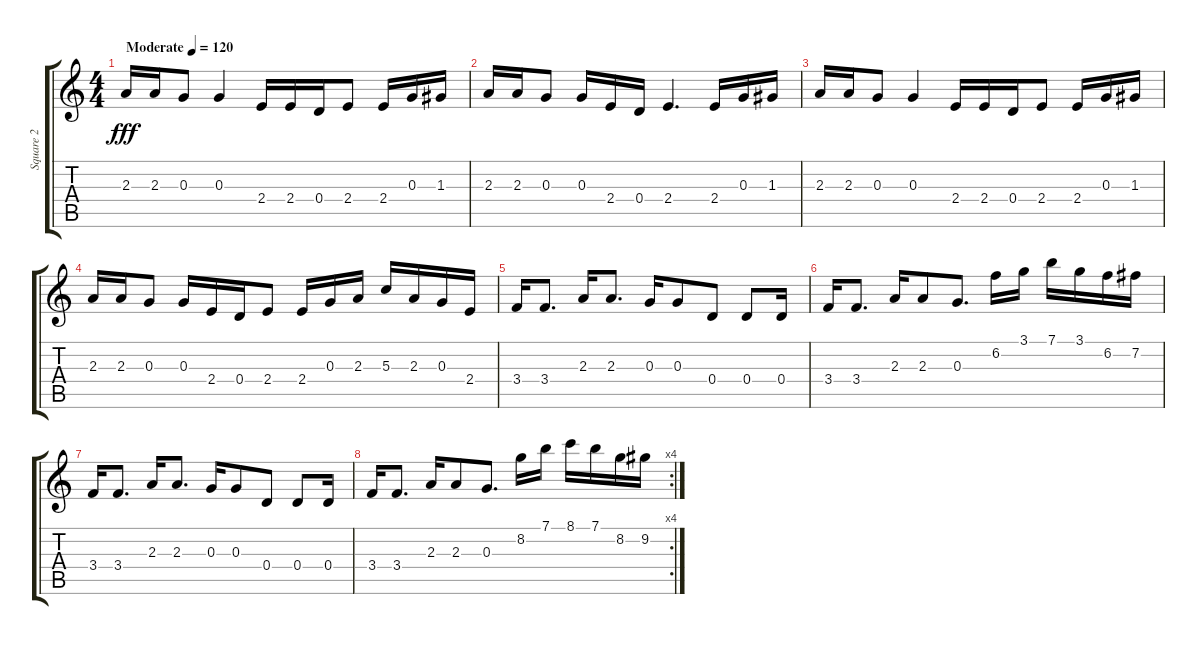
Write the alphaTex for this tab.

\track ("Square 2" "Square 2") {instrument electricguitarjazz}
\staff {score tabs}
\tuning (E4 B3 G3 D3 A2 E2) {hide}
\ts (4 4)
\tempo (120 "Moderate")
\clef g2
\ks c
2.3.16{dy fff instrument electricguitarjazz} 2.3.16 0.3.8 0.3.4 2.4.16 2.4.16 0.4.16 2.4.8 2.4.16 0.3.16 1.3.16 |
2.3.16 2.3.16 0.3.8 0.3.16 2.4.16 0.4.16 2.4.4{d} 2.4.16 0.3.16 1.3.16 |
2.3.16 2.3.16 0.3.8 0.3.4 2.4.16 2.4.16 0.4.16 2.4.8 2.4.16 0.3.16 1.3.16 |
2.3.16 2.3.16 0.3.8 0.3.16 2.4.16 0.4.16 2.4.8 2.4.16 0.3.16 2.3.16 5.3.16 2.3.16 0.3.16 2.4.16 |
3.4.16 3.4.8{d} 2.3.16 2.3.8{d} 0.3.16 0.3.8 0.4.8 0.4.8 0.4.16 |
3.4.16 3.4.8{d} 2.3.16 2.3.8 0.3.8{d} 6.2.16 3.1.16 7.1.16 3.1.16 6.2.16 7.2.16 |
3.4.16 3.4.8{d} 2.3.16 2.3.8{d} 0.3.16 0.3.8 0.4.8 0.4.8 0.4.16 |
\rc 4
3.4.16 3.4.8{d} 2.3.16 2.3.8 0.3.8{d} 8.2.16 7.1.16 8.1.16 7.1.16 8.2.16 9.2.16
